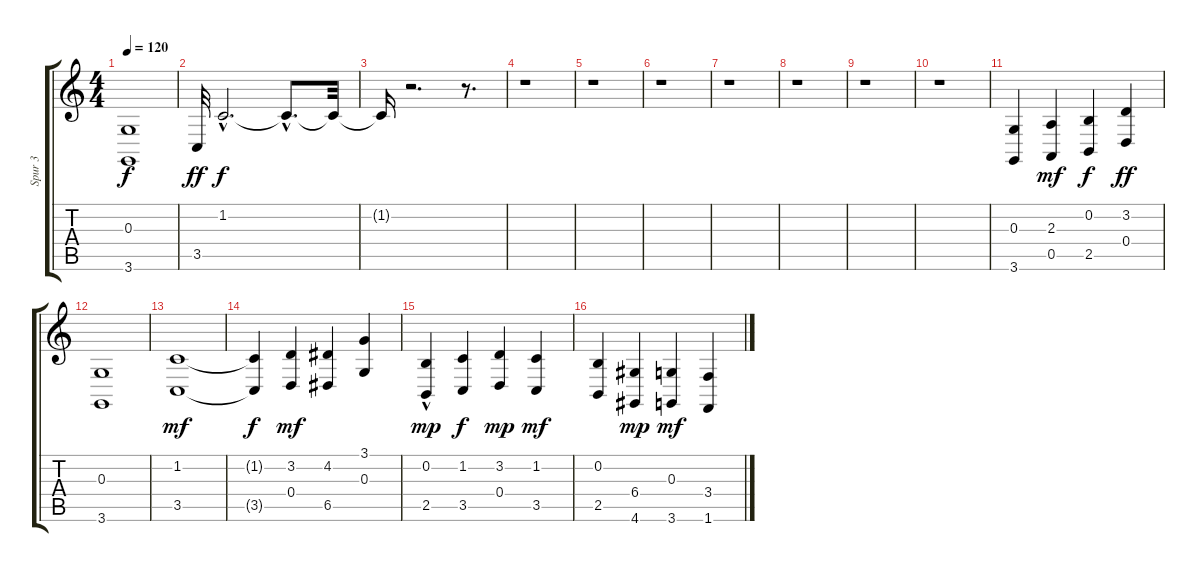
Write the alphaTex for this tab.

\track ("Spur 3" "Spur 3") {instrument stringensemble1}
\staff {score tabs}
\tuning (E4 B3 G3 D3 A2 E2) {hide}
\ts (4 4)
\tempo 120
\clef g2
\ks c
(0.3 3.6).1{dy f} |
3.5.32{dy ff} 1.2{hac}.2{d dy f} 1.2{hac t}.8{d} 1.2{t}.32 |
1.2{t}.16 r.2{d} r.8{d} |
r.1 |
r.1 |
r.1 |
r.1 |
r.1 |
r.1 |
r.1 |
(0.3 3.6).4 (2.3 0.5).4{dy mf} (0.2 2.5).4{dy f} (3.2 0.4).4{dy ff} |
(0.3 3.6).1 |
(1.2 3.5).1{dy mf} |
(1.2{t} 3.5{t}).4{dy f} (3.2 0.4).4{dy mf} (4.2 6.5).4 (3.1 0.3).4 |
(0.2{hac} 2.5).4{dy mp} (1.2 3.5).4{dy f} (3.2 0.4).4{dy mp} (1.2 3.5).4{dy mf} |
(0.2 2.5).4 (6.4 4.6).4{dy mp} (0.3 3.6).4{dy mf} (3.4 1.6).4
